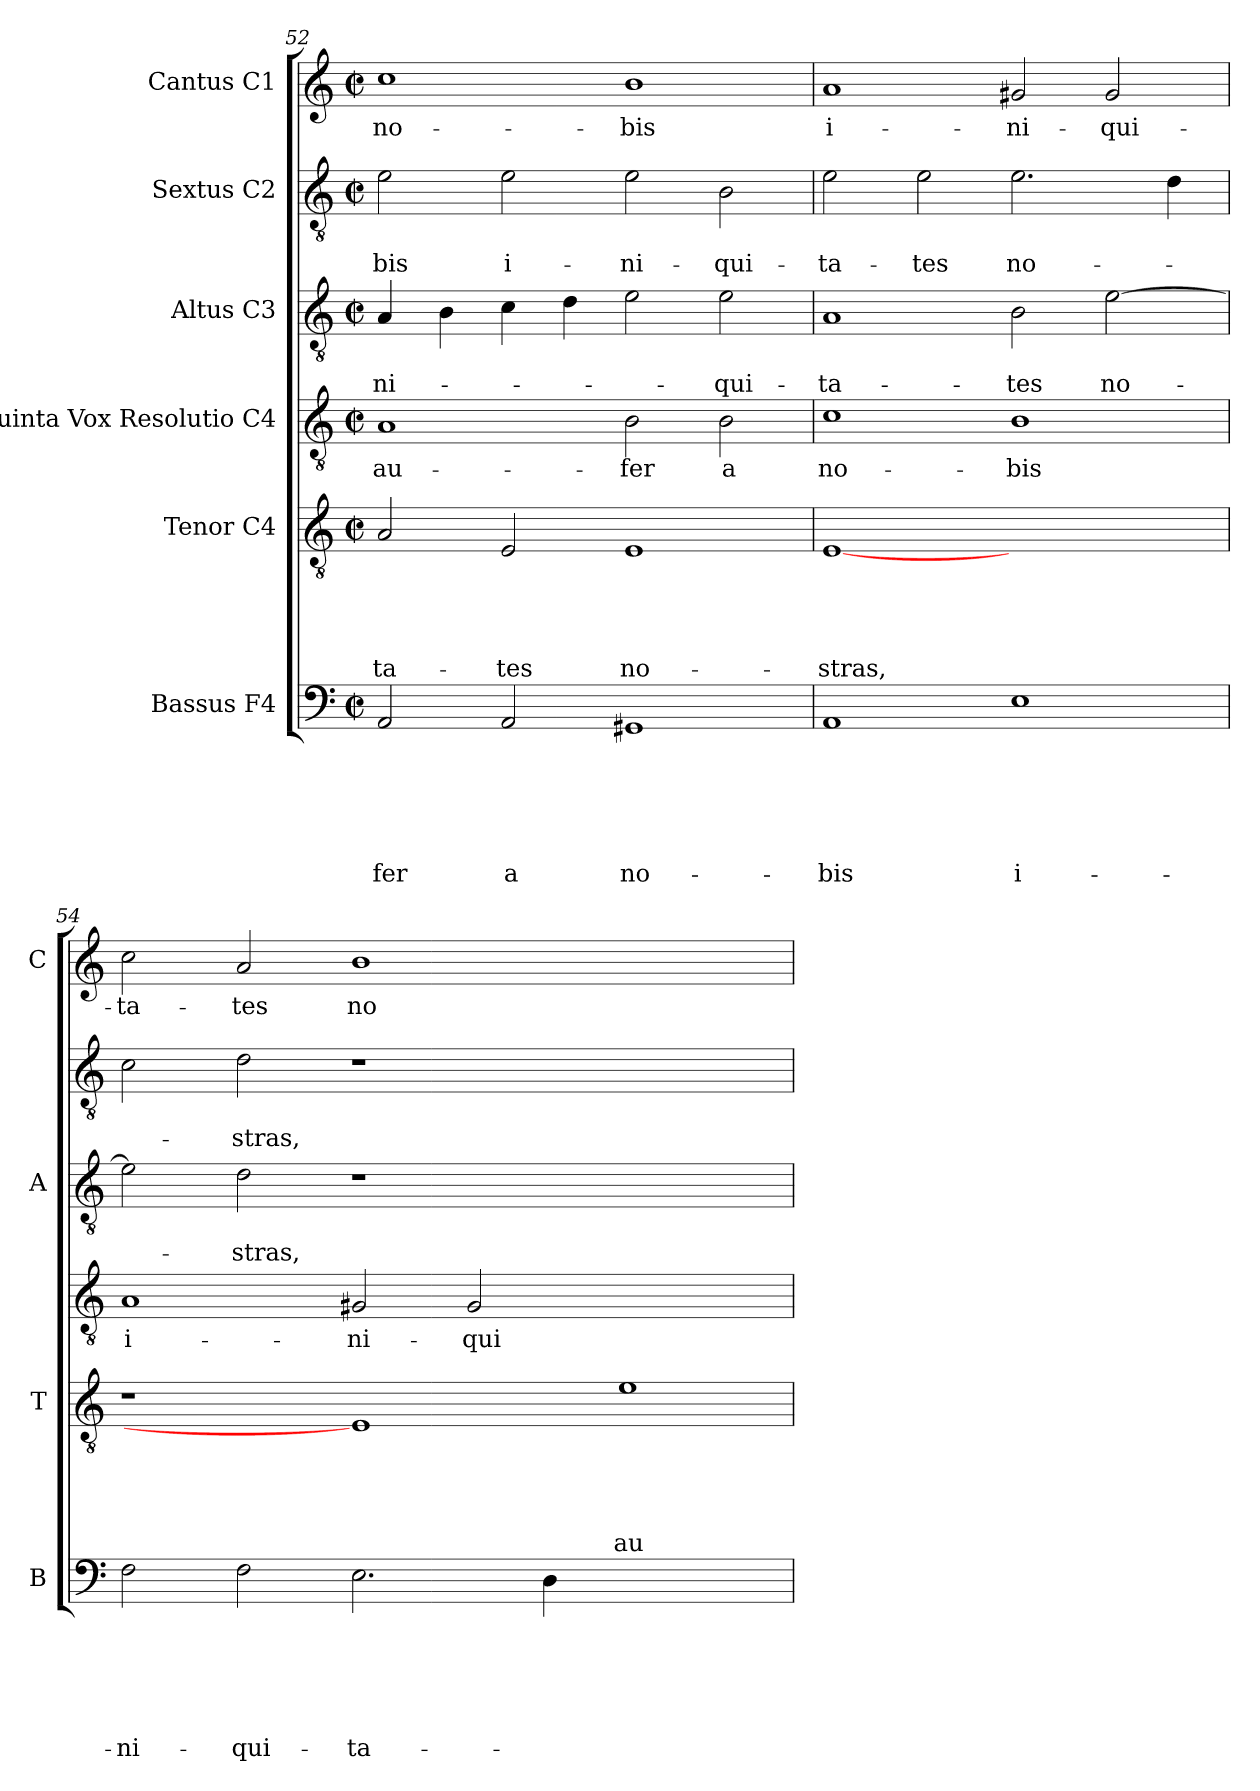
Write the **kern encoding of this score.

**kern	**text	**text	**text	**text	**text	**text	**kern	**text	**text	**text	**text	**text	**kern	**text	**kern	**text	**text	**kern	**text	**text	**kern	**text
*part6	*part6	*part6	*part6	*part6	*part6	*part6	*part5	*part5	*part5	*part5	*part5	*part5	*part4	*part4	*part3	*part3	*part3	*part2	*part2	*part2	*part1	*part1
*staff6	*staff6	*staff6	*staff6	*staff6	*staff6	*staff6	*staff5	*staff5	*staff5	*staff5	*staff5	*staff5	*staff4	*staff4	*staff3	*staff3	*staff3	*staff2	*staff2	*staff2	*staff1	*staff1
*I"Bassus F4	*	*	*	*	*	*	*I"Tenor C4	*	*	*	*	*	*I"Quinta Vox Resolutio C4	*	*I"Altus C3	*	*	*I"Sextus C2	*	*	*I"Cantus C1	*
*I'B	*	*	*	*	*	*	*I'T	*	*	*	*	*	*	*	*I'A	*	*	*	*	*	*I'C	*
*clefF4	*	*	*	*	*	*	*clefGv2	*	*	*	*	*	*clefGv2	*	*clefGv2	*	*	*clefGv2	*	*	*clefG2	*
*k[]	*	*	*	*	*	*	*k[]	*	*	*	*	*	*k[]	*	*k[]	*	*	*k[]	*	*	*k[]	*
*C:	*	*	*	*	*	*	*C:	*	*	*	*	*	*C:	*	*C:	*	*	*C:	*	*	*C:	*
*M2/2	*	*	*	*	*	*	*M2/2	*	*	*	*	*	*M2/2	*	*M2/2	*	*	*M2/2	*	*	*M2/2	*
*met(c|)	*	*	*	*	*	*	*met(c|)	*	*	*	*	*	*met(c|)	*	*met(c|)	*	*	*met(c|)	*	*	*met(c|)	*
=52	=52	=52	=52	=52	=52	=52	=52	=52	=52	=52	=52	=52	=52	=52	=52	=52	=52	=52	=52	=52	=52	=52
!	!	!	!	!	!	!LO:LY:b	!	!	!	!	!	!LO:LY:b	!	!LO:LY:b	!	!	!LO:LY:b	!	!	!LO:LY:b	!	!LO:LY:b
2AA/	.	.	.	.	.	-fer	2A/	.	.	.	.	-ta-	1A	au-	4A/	.	-ni-	2e\	.	-bis	1cc	no-
.	.	.	.	.	.	.	.	.	.	.	.	.	.	.	4B\	.	.	.	.	.	.	.
!	!	!	!	!	!	!LO:LY:b	!	!	!	!	!	!LO:LY:b	!	!	!	!	!	!	!	!LO:LY:b	!	!
2AA/	.	.	.	.	.	a	2E/	.	.	.	.	-tes	.	.	4c\	.	.	2e\	.	i-	.	.
.	.	.	.	.	.	.	.	.	.	.	.	.	.	.	4d\	.	.	.	.	.	.	.
!	!	!	!	!	!	!LO:LY:b	!	!	!	!	!	!LO:LY:b	!	!LO:LY:b	!	!	!	!	!	!LO:LY:b	!	!LO:LY:b
1GG#X	.	.	.	.	.	no-	1E	.	.	.	.	no-	2B\	-fer	2e\	.	.	2e\	.	-ni-	1b	-bis
!	!	!	!	!	!	!	!	!	!	!	!	!	!	!LO:LY:b	!	!	!LO:LY:b	!	!	!LO:LY:b	!	!
.	.	.	.	.	.	.	.	.	.	.	.	.	2B\	a	2e\	.	-qui-	2B\	.	-qui-	.	.
=53	=53	=53	=53	=53	=53	=53	=53	=53	=53	=53	=53	=53	=53	=53	=53	=53	=53	=53	=53	=53	=53	=53
!	!	!	!	!	!	!LO:LY:b	!	!	!	!	!	!LO:LY:b	!	!LO:LY:b	!	!	!LO:LY:b	!	!	!LO:LY:b	!	!LO:LY:b
1AA	.	.	.	.	.	-bis	[1E	.	.	.	.	-stras,	1c	no-	1A	.	-ta-	2e\	.	-ta-	1a	i-
!	!	!	!	!	!	!	!	!	!	!	!	!	!	!	!	!	!	!	!	!LO:LY:b	!	!
.	.	.	.	.	.	.	.	.	.	.	.	.	.	.	.	.	.	2e\	.	-tes	.	.
!	!	!	!	!	!	!LO:LY:b	!	!	!	!	!	!	!	!LO:LY:b	!	!	!LO:LY:b	!	!	!LO:LY:b	!	!LO:LY:b
1E	.	.	.	.	.	i-	1ryy	.	.	.	.	.	1B	-bis	2B\	.	-tes	2.e\	.	no-	2g#X/	-ni-
!	!	!	!	!	!	!	!	!	!	!	!	!	!	!	!	!	!LO:LY:b	!	!	!	!	!LO:LY:b
.	.	.	.	.	.	.	.	.	.	.	.	.	.	.	[2e\	.	no-	.	.	.	2g#/	-qui-
.	.	.	.	.	.	.	.	.	.	.	.	.	.	.	.	.	.	4d\	.	.	.	.
=54	=54	=54	=54	=54	=54	=54	=54	=54	=54	=54	=54	=54	=54	=54	=54	=54	=54	=54	=54	=54	=54	=54
!	!	!	!	!	!	!LO:LY:b	!	!	!	!	!	!	!	!LO:LY:b	!	!	!	!	!	!	!	!LO:LY:b
2F\	.	.	.	.	.	-ni-	1r	.	.	.	.	.	1A	i-	2e\]	.	.	2c\	.	.	2cc\	-ta-
!	!	!	!	!	!	!LO:LY:b	!	!	!	!	!	!	!	!	!	!	!LO:LY:b	!	!	!LO:LY:b	!	!LO:LY:b
2F\	.	.	.	.	.	-qui-	.	.	.	.	.	.	.	.	2d\	.	-stras,	2d\	.	-stras,	2a/	-tes
!	!	!	!	!	!	!LO:LY:b	!	!	!	!	!	!	!	!LO:LY:b	!	!	!	!	!	!	!	!LO:LY:b
2.E\	.	.	.	.	.	-ta-	1E]	.	.	.	.	.	2G#X/	-ni-	1r	.	.	1r	.	.	1b	no-
!	!	!	!	!	!	!	!	!	!	!	!	!	!	!LO:LY:b	!	!	!	!	!	!	!	!
.	.	.	.	.	.	.	.	.	.	.	.	.	2G#/	-qui-	.	.	.	.	.	.	.	.
4D\	.	.	.	.	.	.	.	.	.	.	.	.	.	.	.	.	.	.	.	.	.	.
!	!	!	!	!	!	!	!	!	!	!	!	!LO:LY:b	!	!	!	!	!	!	!	!	!	!
1ryy	.	.	.	.	.	.	1e	.	.	.	.	au-	1ryy	.	1ryy	.	.	1ryy	.	.	1ryy	.
=	=	=	=	=	=	=	=	=	=	=	=	=	=	=	=	=	=	=	=	=	=	=
*-	*-	*-	*-	*-	*-	*-	*-	*-	*-	*-	*-	*-	*-	*-	*-	*-	*-	*-	*-	*-	*-	*-
